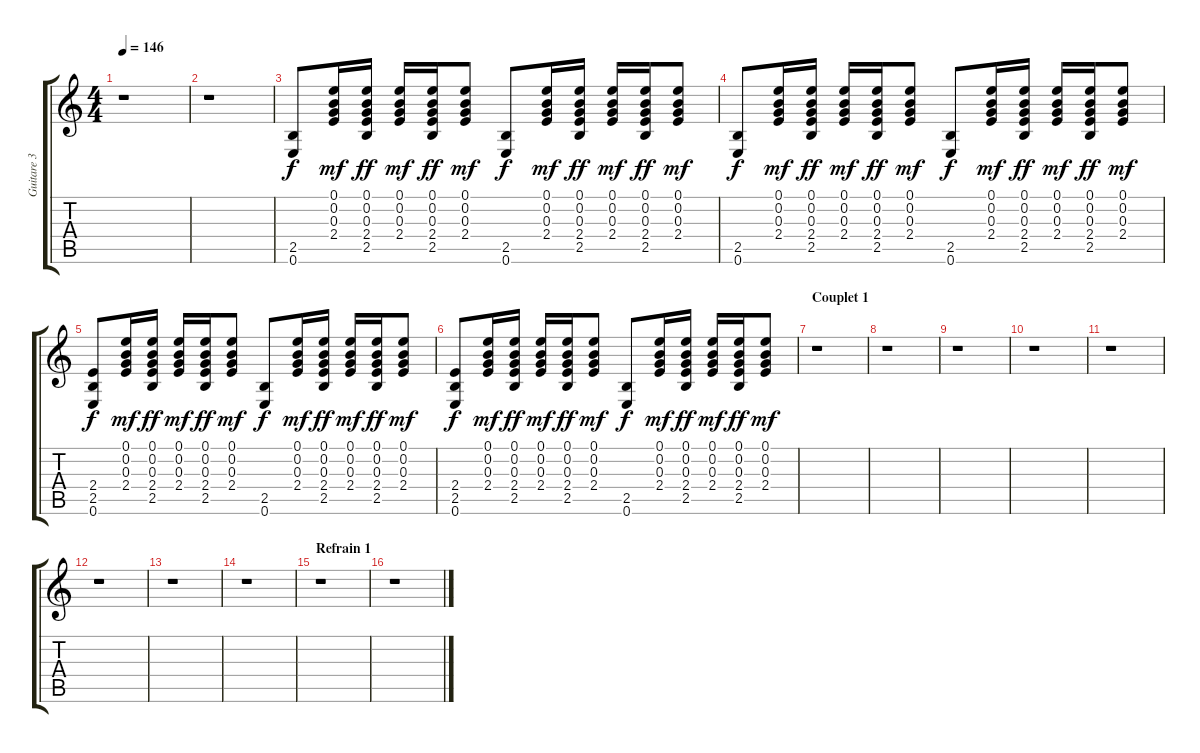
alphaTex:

\track ("Guitare 3" "Guitare 3") {instrument acousticguitarsteel}
\staff {score tabs}
\tuning (E4 B3 G3 D3 A2 E2) {hide}
\ts (4 4)
\tempo 146
\clef g2
\ks c
r.1{dy f instrument acousticguitarsteel} |
r.1 |
(2.5 0.6).8 (0.1 0.2 0.3 2.4).16{dy mf} (0.1 0.2 0.3 2.4 2.5).16{dy ff} (0.1 0.2 0.3 2.4).16{dy mf} (0.1 0.2 0.3 2.4 2.5).16{dy ff} (0.1 0.2 0.3 2.4).8{dy mf} (2.5 0.6).8{dy f} (0.1 0.2 0.3 2.4).16{dy mf} (0.1 0.2 0.3 2.4 2.5).16{dy ff} (0.1 0.2 0.3 2.4).16{dy mf} (0.1 0.2 0.3 2.4 2.5).16{dy ff} (0.1 0.2 0.3 2.4).8{dy mf} |
(2.5 0.6).8{dy f} (0.1 0.2 0.3 2.4).16{dy mf} (0.1 0.2 0.3 2.4 2.5).16{dy ff} (0.1 0.2 0.3 2.4).16{dy mf} (0.1 0.2 0.3 2.4 2.5).16{dy ff} (0.1 0.2 0.3 2.4).8{dy mf} (2.5 0.6).8{dy f} (0.1 0.2 0.3 2.4).16{dy mf} (0.1 0.2 0.3 2.4 2.5).16{dy ff} (0.1 0.2 0.3 2.4).16{dy mf} (0.1 0.2 0.3 2.4 2.5).16{dy ff} (0.1 0.2 0.3 2.4).8{dy mf} |
(2.4 2.5 0.6).8{dy f} (0.1 0.2 0.3 2.4).16{dy mf} (0.1 0.2 0.3 2.4 2.5).16{dy ff} (0.1 0.2 0.3 2.4).16{dy mf} (0.1 0.2 0.3 2.4 2.5).16{dy ff} (0.1 0.2 0.3 2.4).8{dy mf} (2.5 0.6).8{dy f} (0.1 0.2 0.3 2.4).16{dy mf} (0.1 0.2 0.3 2.4 2.5).16{dy ff} (0.1 0.2 0.3 2.4).16{dy mf} (0.1 0.2 0.3 2.4 2.5).16{dy ff} (0.1 0.2 0.3 2.4).8{dy mf} |
(2.4 2.5 0.6).8{dy f} (0.1 0.2 0.3 2.4).16{dy mf} (0.1 0.2 0.3 2.4 2.5).16{dy ff} (0.1 0.2 0.3 2.4).16{dy mf} (0.1 0.2 0.3 2.4 2.5).16{dy ff} (0.1 0.2 0.3 2.4).8{dy mf} (2.5 0.6).8{dy f} (0.1 0.2 0.3 2.4).16{dy mf} (0.1 0.2 0.3 2.4 2.5).16{dy ff} (0.1 0.2 0.3 2.4).16{dy mf} (0.1 0.2 0.3 2.4 2.5).16{dy ff} (0.1 0.2 0.3 2.4).8{dy mf} |
\section ("" "Couplet 1")
r.1 |
r.1 |
r.1 |
r.1 |
r.1 |
r.1 |
r.1 |
r.1 |
\section ("" "Refrain 1")
r.1 |
r.1
